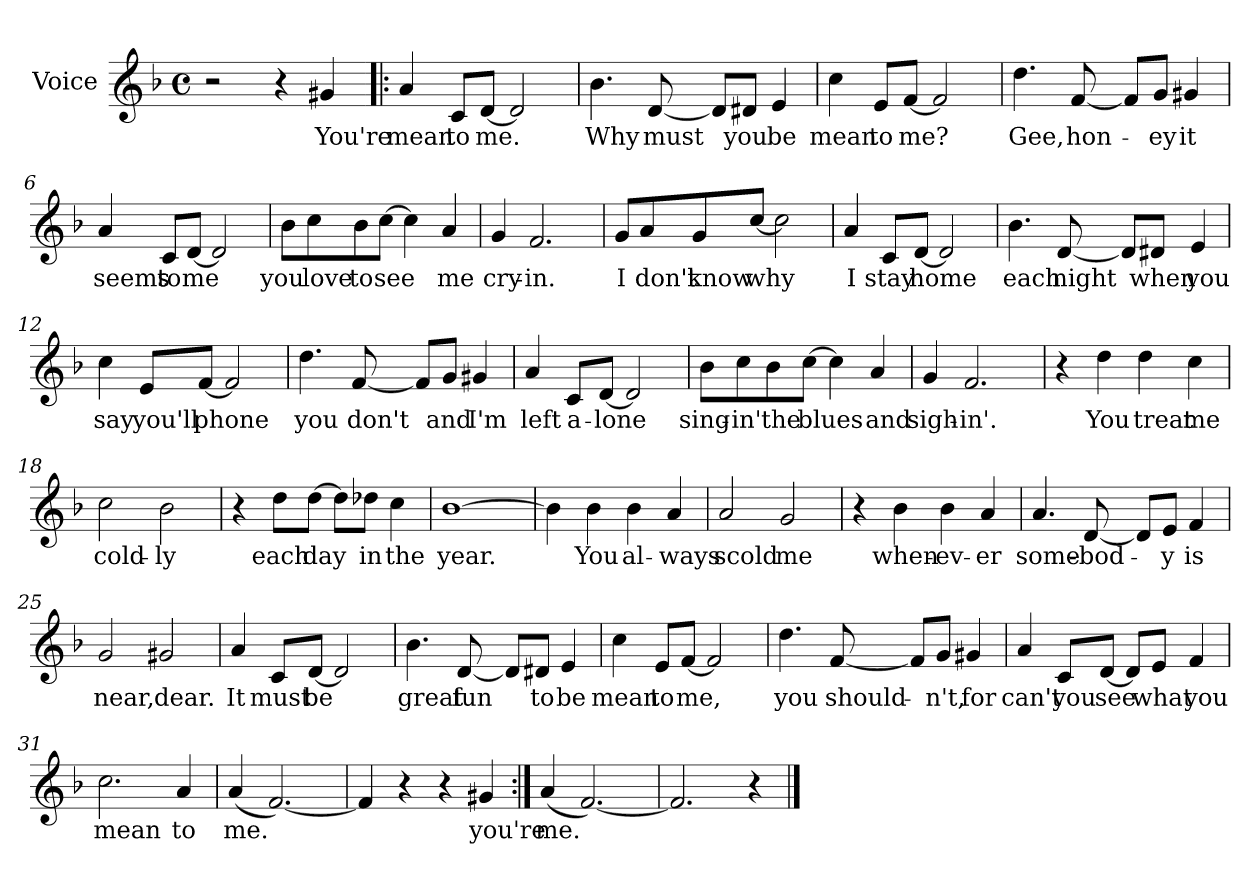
**kern	**text
*part1	*part1
*staff1	*staff1
*I"Voice	*
*clefG2	*
*k[b-]	*
*F:	*
*M4/4	*
*met(c)	*
=1	=1
2r	.
4r	.
4g#X/	You're
=2!|:	=2!|:
4a/	mean
8c/L	to
[8d/J	me.
2d/]	.
=3	=3
4.b-\	Why
[8d/	must
8d/L]	.
8d#X/J	you
4e/	be
=4	=4
4cc\	mean
8e/L	to
[8f/J	me?
2f/]	.
!!LO:LB:g=z
=5	=5
4.dd\	Gee,
[8f/	-hon-
8f/L]	.
8g/J	-ey
4g#X/	it
=6	=6
4a/	seems
8c/L	to
[8d/J	me
2d/]	.
=7	=7
8b-\L	you
8cc\	love
8b-\	to
[8cc\J	see
4cc\]	.
4a/	me
=8	=8
4g/	cry-
2.f/	in.
!!LO:LB:g=z
=9	=9
8g/L	I
8a/	don't
8g/	know
[8cc/J	why
2cc\]	.
=10	=10
4a/	I
8c/L	stay
[8d/J	home
2d/]	.
=11	=11
4.b-\	each
[8d/	night
8d/L]	.
8d#X/J	when
4e/	you
=12	=12
4cc\	say
8e/L	you'll
[8f/J	phone
2f/]	.
!!LO:LB:g=z
=13	=13
4.dd\	you
[8f/	don't
8f/L]	.
8g/J	and
4g#X/	I'm
=14	=14
4a/	left
8c/L	a-
[8d/J	-lone
2d/]	.
=15	=15
8b-\L	sing-
8cc\	-in'
8b-\	the
[8cc\J	blues
4cc\]	.
4a/	and
=16	=16
4g/	sigh-
2.f/	-in'.
!!LO:LB:g=z
=17	=17
4r	.
4dd\	You
4dd\	treat
4cc\	me
=18	=18
2cc\	cold-
2b-\	-ly
=19	=19
4r	.
8dd\L	each
[8dd\J	day
8dd\L]	.
8dd-X\J	in
4cc\	the
=20	=20
[1b-	year.
=21	=21
4b-\]	.
4b-\	You
4b-\	al-
4a/	-ways
!!LO:LB:g=z
=22	=22
2a/	scold
2g/	me
=23	=23
4r	.
4b-\	when-
4b-\	-ev-
4a/	-er
=24	=24
4.a/	some-
[8d/	-bod-
8d/L]	.
8e/J	y
4f/	is
=25	=25
2g/	near,
2g#X/	dear.
!!LO:LB:g=z
=26	=26
4a/	It
8c/L	must
[8d/J	be
2d/]	.
=27	=27
4.b-\	great
[8d/	fun
8d/L]	.
8d#X/J	to
4e/	be
=28	=28
4cc\	mean
8e/L	to
[8f/J	me,
2f/]	.
=29	=29
4.dd\	you
[8f/	should-
8f/L]	.
8g/J	n't,
4g#X/	for
!!LO:LB:g=z
=30	=30
4a/	can't
8c/L	you
[8d/J	see
8d/L]	.
8e/J	what
4f/	you
=31	=31
2.cc\	mean
4a/	to
=32	=32
(4a/	me.
[2.f/)	.
=33	=33
4f/]	.
4r	.
4r	.
4g#X/	you're
=34:|!	=34:|!
(4a/	me.
[2.f/)	.
=35	=35
2.f/]	.
4r	.
==	==
*-	*-
